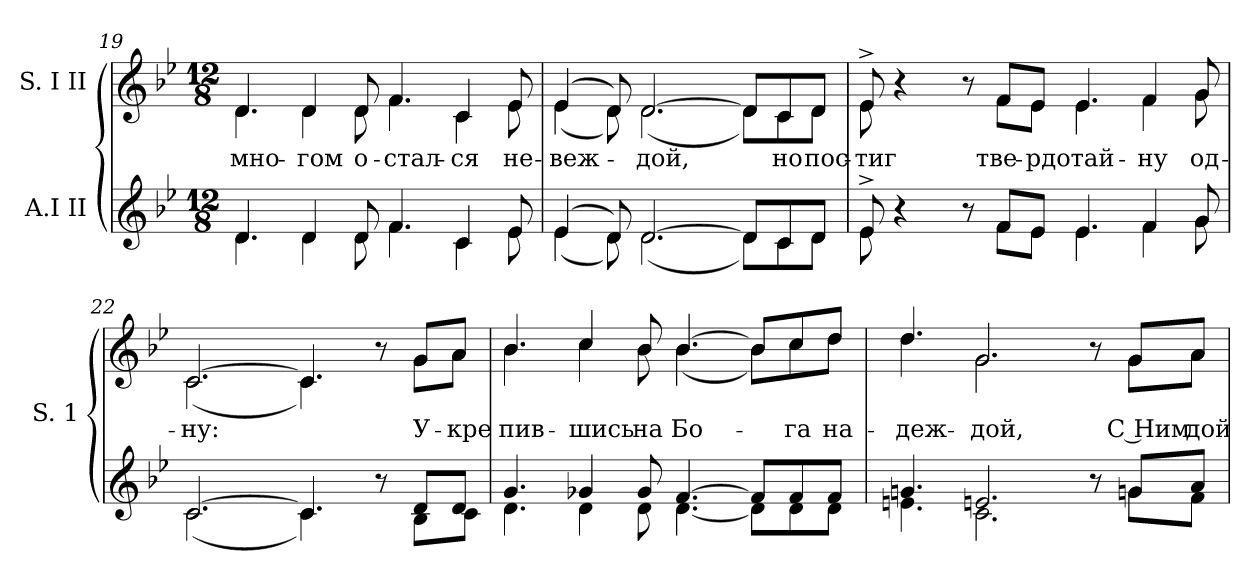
**kern	**kern	**text
*part2	*part1	*part1
*staff2	*staff1	*staff1
*I"A.I  II	*I"S. I II	*
*	*I'S. 1	*
*clefG2	*clefG2	*
*k[b-e-]	*k[b-e-]	*
*B-:	*B-:	*
*M12/8	*M12/8	*
=19	=19	=19
*^	*	*
!	!	!	!LO:LY:b:color=#000000
*	*	*^	*
4.di/	4.di\	4.di/	4.di\	мно-
!	!	!	!	!LO:LY:b:color=#000000
4di/	4di\	4di/	4di\	-гом
!	!	!	!	!LO:LY:b:color=#000000
8di/	8di\	8di/	8di\	о-
!	!	!	!	!LO:LY:b:color=#000000
4.fi/	4.fi\	4.fi/	4.fi\	-стал-
!	!	!	!	!LO:LY:b:color=#000000
4ci/	4ci\	4ci/	4ci\	-ся
!	!	!	!	!LO:LY:b:color=#000000
8e-i/	8e-i\	8e-i/	8e-i\	не-
!!LO:LB:g=z	!!
=20	=20	=20	=20	=20
!	!	!	!	!LO:LY:b:color=#000000
(4e-i/	(4e-i\	(4e-i/	(4e-i\	-веж-
8di/)	8di\)	8di/)	8di\)	.
!	!	!	!	!LO:LY:b:color=#000000
[>2.di/	(2.di\	[>2.di/	(2.di\	-дой,
8di/L]	8di\L)	8di/L]	8di\L)	.
!	!	!	!	!LO:LY:b:color=#000000
8ci/	8ci\	8ci/	8ci\	но
!	!	!	!	!LO:LY:b:color=#000000
8di/J	8di\J	8di/J	8di\J	пос-
=21	=21	=21	=21	=21
!	!	!	!	!LO:LY:b:color=#000000
8e-^i/	8e-i\	8e-^i/	8e-i\	-тиг
4r	8ryy	4r	8ryy	.
.	8ryy	.	4ryy	.
8r	8ryy	8r	.	.
!	!	!	!	!LO:LY:b:color=#000000
8fi/L	8fi\L	8fi/L	8fi\L	тве-
!	!	!	!	!LO:LY:b:color=#000000
8e-i/J	8e-i\J	8e-i/J	8e-i\J	-рдо
!	!	!	!	!LO:LY:b:color=#000000
4.e-i/	4.e-i\	4.e-i/	4.e-i\	тай-
!	!	!	!	!LO:LY:b:color=#000000
4fi/	4fi\	4fi/	4fi\	-ну
!	!	!	!	!LO:LY:b:color=#000000
8gi/	8gi\	8gi/	8gi\	од-
=22	=22	=22	=22	=22
!	!	!	!	!LO:LY:b:color=#000000
[>2.ci/	(2.ci\	[>2.ci/	(2.ci\	-ну:
4.ci/]	4.ci\)	4.ci/]	4.ci\)	.
8r	8ryy	8r	8ryy	.
!	!	!	!	!LO:LY:b:color=#000000
8di/L	8B-i\L	8gi/L	8gi\L	У-
!	!	!	!	!LO:LY:b:color=#000000
8di/J	8ci\J	8ai/J	8ai\J	-кре
!!LO:LB:g=z	!!
=23	=23	=23	=23	=23
!	!	!	!	!LO:LY:b:color=#000000
4.gi/	4.di\	4.b-i/	4.b-i\	пив-
!	!	!	!	!LO:LY:b:color=#000000
4g-Xi/	4di\	4cci/	4cci\	-шись
!	!	!	!	!LO:LY:b:color=#000000
8g-i/	8di\	8b-i/	8b-i\	на
!	!	!	!	!LO:LY:b:color=#000000
[>4.fi/	[<4.di\	[>4.b-i/	(4.b-i\	Бо-
8fi/L]	8di\L]	8b-i/L]	8b-i\L)	.
!	!	!	!	!LO:LY:b:color=#000000
8fi/	8di\	8cci/	8cci\	-га
!	!	!	!	!LO:LY:b:color=#000000
8fi/J	8di\J	8ddi/J	8ddi\J	на-
=24	=24	=24	=24	=24
!	!	!	!	!LO:LY:b:color=#000000
4.gni/	4.eni\	4.ddi/	4.ddi\	-деж-
!	!	!	!	!LO:LY:b:color=#000000
2.eni/	2.ci\	2.gi/	2.gi\	-дой,
8r	8ryy	8r	8ryy	.
!	!	!	!	!LO:LY:b:color=#000000
8gi/L	8gni\L	8gi/L	8gi\L	С Ним
!	!	!	!	!LO:LY:b:color=#000000
8ai/J	8fi\J	8ai/J	8ai\J	дой-
*v	*v	*	*	*
*	*v	*v	*
=	=	=
*-	*-	*-
